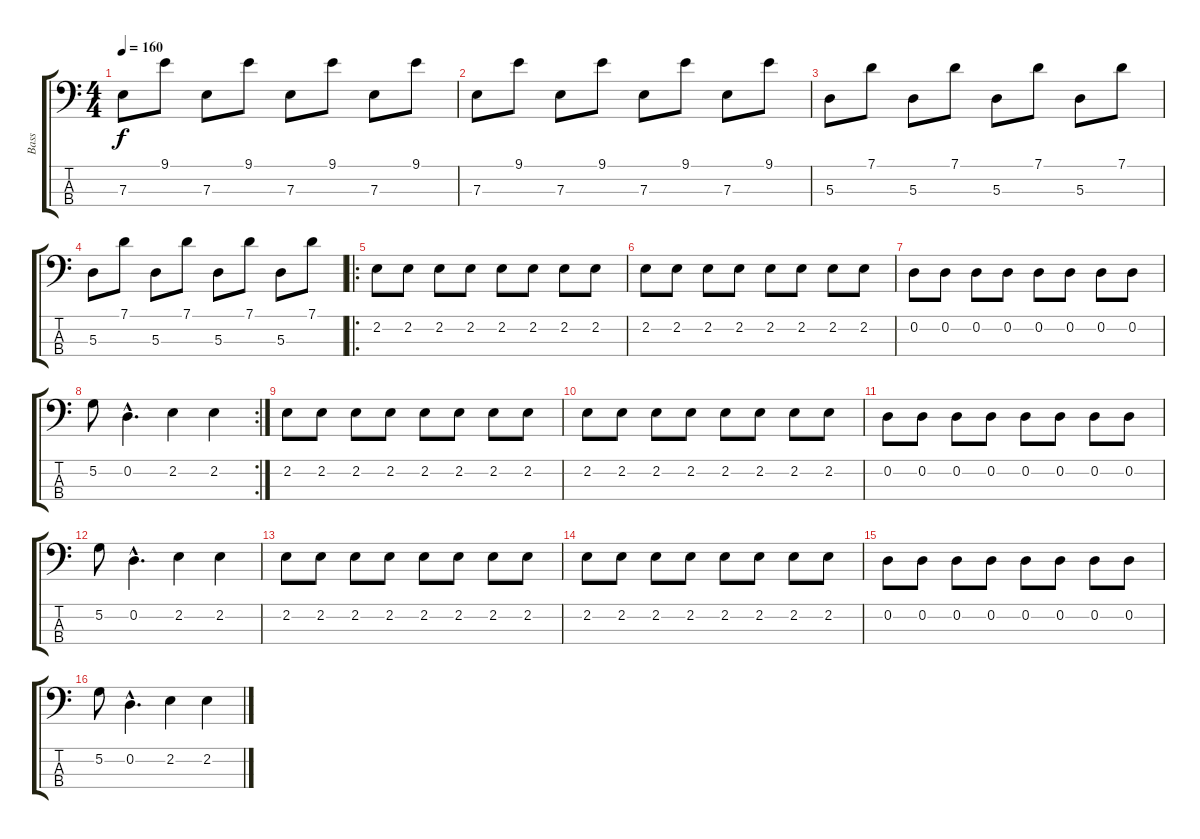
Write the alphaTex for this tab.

\track ("Bass" "Bass") {instrument electricbasspick}
\staff {score tabs}
\tuning (G2 D2 A1 E1) {hide}
\ts (4 4)
\tempo 160
\clef f4
\ks c
7.3.8{dy f} 9.1.8 7.3.8 9.1.8 7.3.8 9.1.8 7.3.8 9.1.8 |
7.3.8 9.1.8 7.3.8 9.1.8 7.3.8 9.1.8 7.3.8 9.1.8 |
5.3.8 7.1.8 5.3.8 7.1.8 5.3.8 7.1.8 5.3.8 7.1.8 |
5.3.8 7.1.8 5.3.8 7.1.8 5.3.8 7.1.8 5.3.8 7.1.8 |
\ro
2.2.8 2.2.8 2.2.8 2.2.8 2.2.8 2.2.8 2.2.8 2.2.8 |
2.2.8 2.2.8 2.2.8 2.2.8 2.2.8 2.2.8 2.2.8 2.2.8 |
0.2.8 0.2.8 0.2.8 0.2.8 0.2.8 0.2.8 0.2.8 0.2.8 |
\rc 2
5.2.8 0.2{hac}.4{d} 2.2.4 2.2.4 |
2.2.8 2.2.8 2.2.8 2.2.8 2.2.8 2.2.8 2.2.8 2.2.8 |
2.2.8 2.2.8 2.2.8 2.2.8 2.2.8 2.2.8 2.2.8 2.2.8 |
0.2.8 0.2.8 0.2.8 0.2.8 0.2.8 0.2.8 0.2.8 0.2.8 |
5.2.8 0.2{hac}.4{d} 2.2.4 2.2.4 |
2.2.8 2.2.8 2.2.8 2.2.8 2.2.8 2.2.8 2.2.8 2.2.8 |
2.2.8 2.2.8 2.2.8 2.2.8 2.2.8 2.2.8 2.2.8 2.2.8 |
0.2.8 0.2.8 0.2.8 0.2.8 0.2.8 0.2.8 0.2.8 0.2.8 |
5.2.8 0.2{hac}.4{d} 2.2.4 2.2.4
